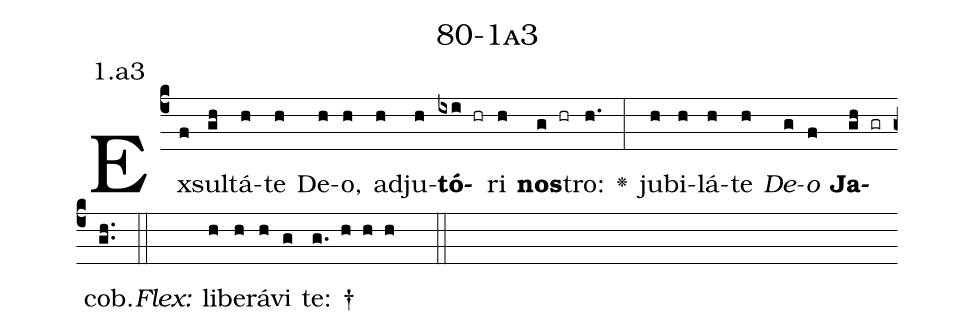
name: 80-1a3;
annotation: 1.a3;
%%
(c4)Ex(f)sul(gh)tá(h)te(h) De(h)o,(h) ad(h)ju(h)<b>tó</b>(ixi hr)ri(h) <b>nos</b>(g hr)tro:(h.) <v>\greheightstar</v>(:) ju(h)bi(h)lá(h)te(h) <i>De</i>(g)<i>o</i>(f) <b>Ja</b>(gh gr)cob.(gh..) (::)
<i>Flex:</i>()  li(h)be(h)rá(h)vi(g) te: †(g. h h h  ::)

%E(h) u(h) o(g) u(f) a(gh) e.(gh..) (::)
